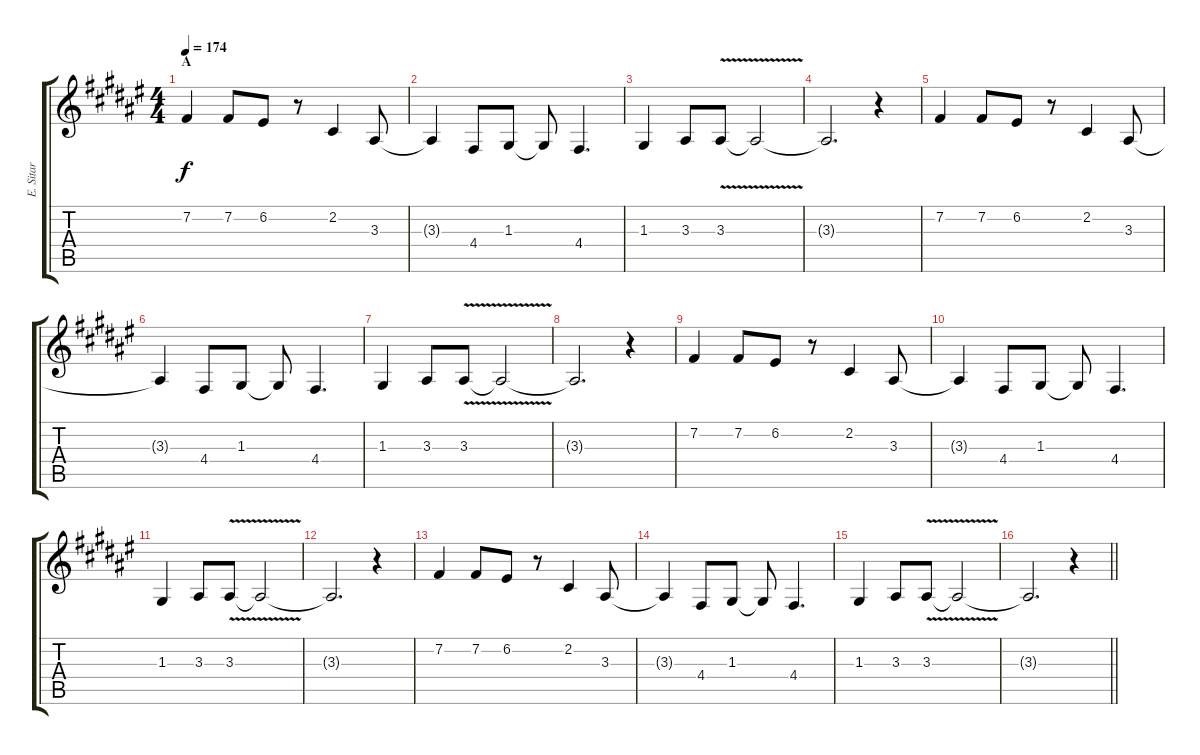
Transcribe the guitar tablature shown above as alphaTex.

\track ("E. Sitar" "E. Sitar") {instrument sitar}
\staff {score tabs}
\tuning (E4 B3 G3 D3 A2 E2) {hide}
\ts (4 4)
\section ("" "A")
\tempo 174
\clef g2
\ks f#
7.2.4{dy f} 7.2.8 6.2.8 r.8 2.2.4 3.3.8 |
3.3{t}.4 4.4.8 1.3.8 1.3{t}.8 4.4.4{d} |
1.3.4 3.3.8 3.3{v}.8 3.3{t}.2 |
3.3{t}.2{d} r.4 |
7.2.4 7.2.8 6.2.8 r.8 2.2.4 3.3.8 |
3.3{t}.4 4.4.8 1.3.8 1.3{t}.8 4.4.4{d} |
1.3.4 3.3.8 3.3{v}.8 3.3{t}.2 |
3.3{t}.2{d} r.4 |
7.2.4 7.2.8 6.2.8 r.8 2.2.4 3.3.8 |
3.3{t}.4 4.4.8 1.3.8 1.3{t}.8 4.4.4{d} |
1.3.4 3.3.8 3.3{v}.8 3.3{t}.2 |
3.3{t}.2{d} r.4 |
7.2.4 7.2.8 6.2.8 r.8 2.2.4 3.3.8 |
3.3{t}.4 4.4.8 1.3.8 1.3{t}.8 4.4.4{d} |
1.3.4 3.3.8 3.3{v}.8 3.3{t}.2 |
\barLineRight lightlight
3.3{t}.2{d} r.4
